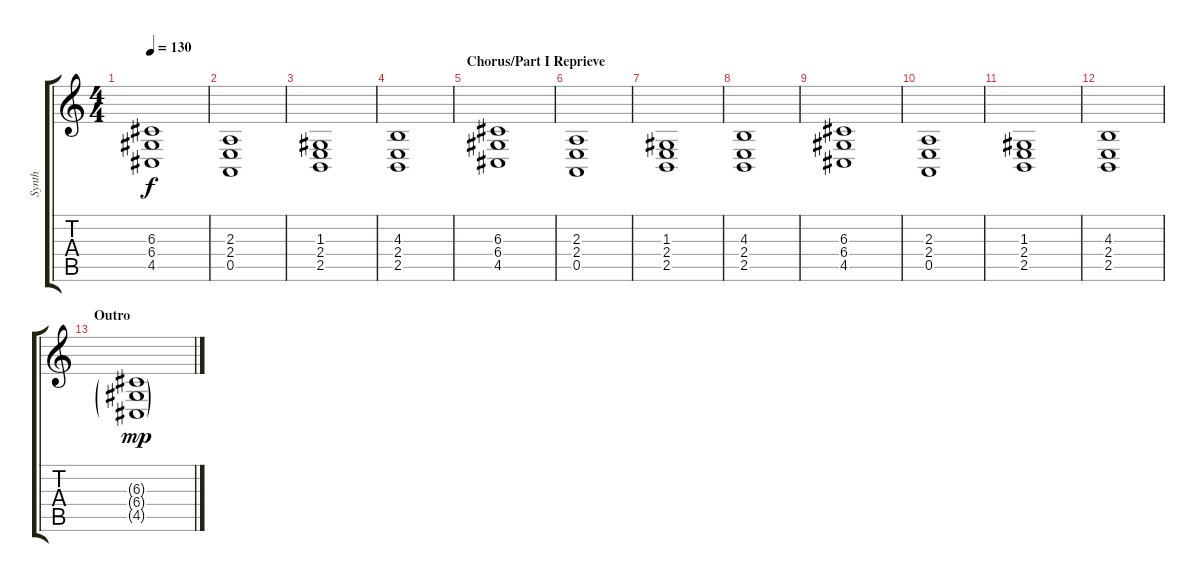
\track ("Synth" "Synth") {instrument synthstrings1}
\staff {score tabs}
\tuning (E4 B3 G3 D3 A2 E2) {hide}
\ts (4 4)
\tempo 130
\clef g2
\ks c
(6.3 6.4 4.5).1{dy f} |
(2.3 2.4 0.5).1 |
(1.3 2.4 2.5).1 |
(4.3 2.4 2.5).1 |
\section ("" "Chorus/Part I Reprieve")
(6.3 6.4 4.5).1 |
(2.3 2.4 0.5).1 |
(1.3 2.4 2.5).1 |
(4.3 2.4 2.5).1 |
(6.3 6.4 4.5).1 |
(2.3 2.4 0.5).1 |
(1.3 2.4 2.5).1 |
(4.3 2.4 2.5).1 |
\section ("" "Outro")
(6.3{g} 6.4{g} 4.5{g}).1{dy mp}
